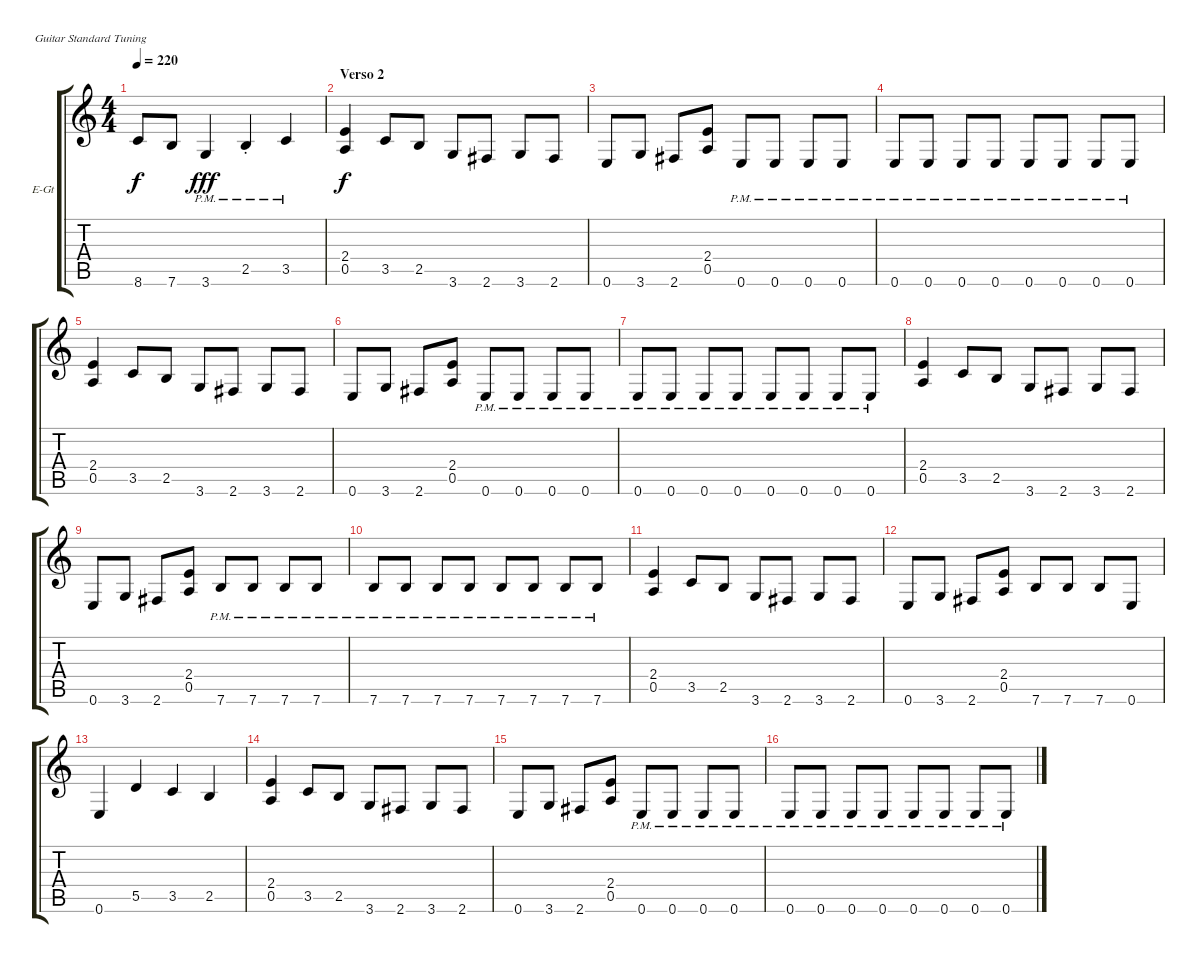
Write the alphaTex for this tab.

\defaultSystemsLayout 4
\bracketExtendMode groupsimilarinstruments
\firstSystemTrackNameOrientation horizontal
\otherSystemsTrackNameOrientation horizontal
\track ("Electric Guitar" "E-Gt") {instrument distortionguitar}
\staff {score tabs}
\tuning (E4 B3 G3 D3 A2 E2)
\ts (4 4)
\tempo 220
\clef g2
\ks c
8.6.8{dy f} 7.6.8 3.6{pm}.4{dy fff} 2.5{pm st}.4 3.5{pm}.4 |
\section ("" "Verso 2")
(0.5 2.4).4{dy f} 3.5.8 2.5.8 3.6.8 2.6.8 3.6.8 2.6.8 |
0.6.8 3.6.8 2.6.8 (0.5 2.4).8 0.6{pm}.8 0.6{pm}.8 0.6{pm}.8 0.6{pm}.8 |
0.6{pm}.8 0.6{pm}.8 0.6{pm}.8 0.6{pm}.8 0.6{pm}.8 0.6{pm}.8 0.6{pm}.8 0.6{pm}.8 |
(0.5 2.4).4 3.5.8 2.5.8 3.6.8 2.6.8 3.6.8 2.6.8 |
0.6.8 3.6.8 2.6.8 (0.5 2.4).8 0.6{pm}.8 0.6{pm}.8 0.6{pm}.8 0.6{pm}.8 |
0.6{pm}.8 0.6{pm}.8 0.6{pm}.8 0.6{pm}.8 0.6{pm}.8 0.6{pm}.8 0.6{pm}.8 0.6{pm}.8 |
(0.5 2.4).4 3.5.8 2.5.8 3.6.8 2.6.8 3.6.8 2.6.8 |
0.6.8 3.6.8 2.6.8 (0.5 2.4).8 7.6{pm}.8 7.6{pm}.8 7.6{pm}.8 7.6{pm}.8 |
7.6{pm}.8 7.6{pm}.8 7.6{pm}.8 7.6{pm}.8 7.6{pm}.8 7.6{pm}.8 7.6{pm}.8 7.6{pm}.8 |
(0.5 2.4).4 3.5.8 2.5.8 3.6.8 2.6.8 3.6.8 2.6.8 |
0.6.8 3.6.8 2.6.8 (0.5 2.4).8 7.6.8 7.6.8 7.6.8 0.6.8 |
0.6.4 5.5.4 3.5.4 2.5.4 |
(0.5 2.4).4 3.5.8 2.5.8 3.6.8 2.6.8 3.6.8 2.6.8 |
0.6.8 3.6.8 2.6.8 (0.5 2.4).8 0.6{pm}.8 0.6{pm}.8 0.6{pm}.8 0.6{pm}.8 |
0.6{pm}.8 0.6{pm}.8 0.6{pm}.8 0.6{pm}.8 0.6{pm}.8 0.6{pm}.8 0.6{pm}.8 0.6{pm}.8
